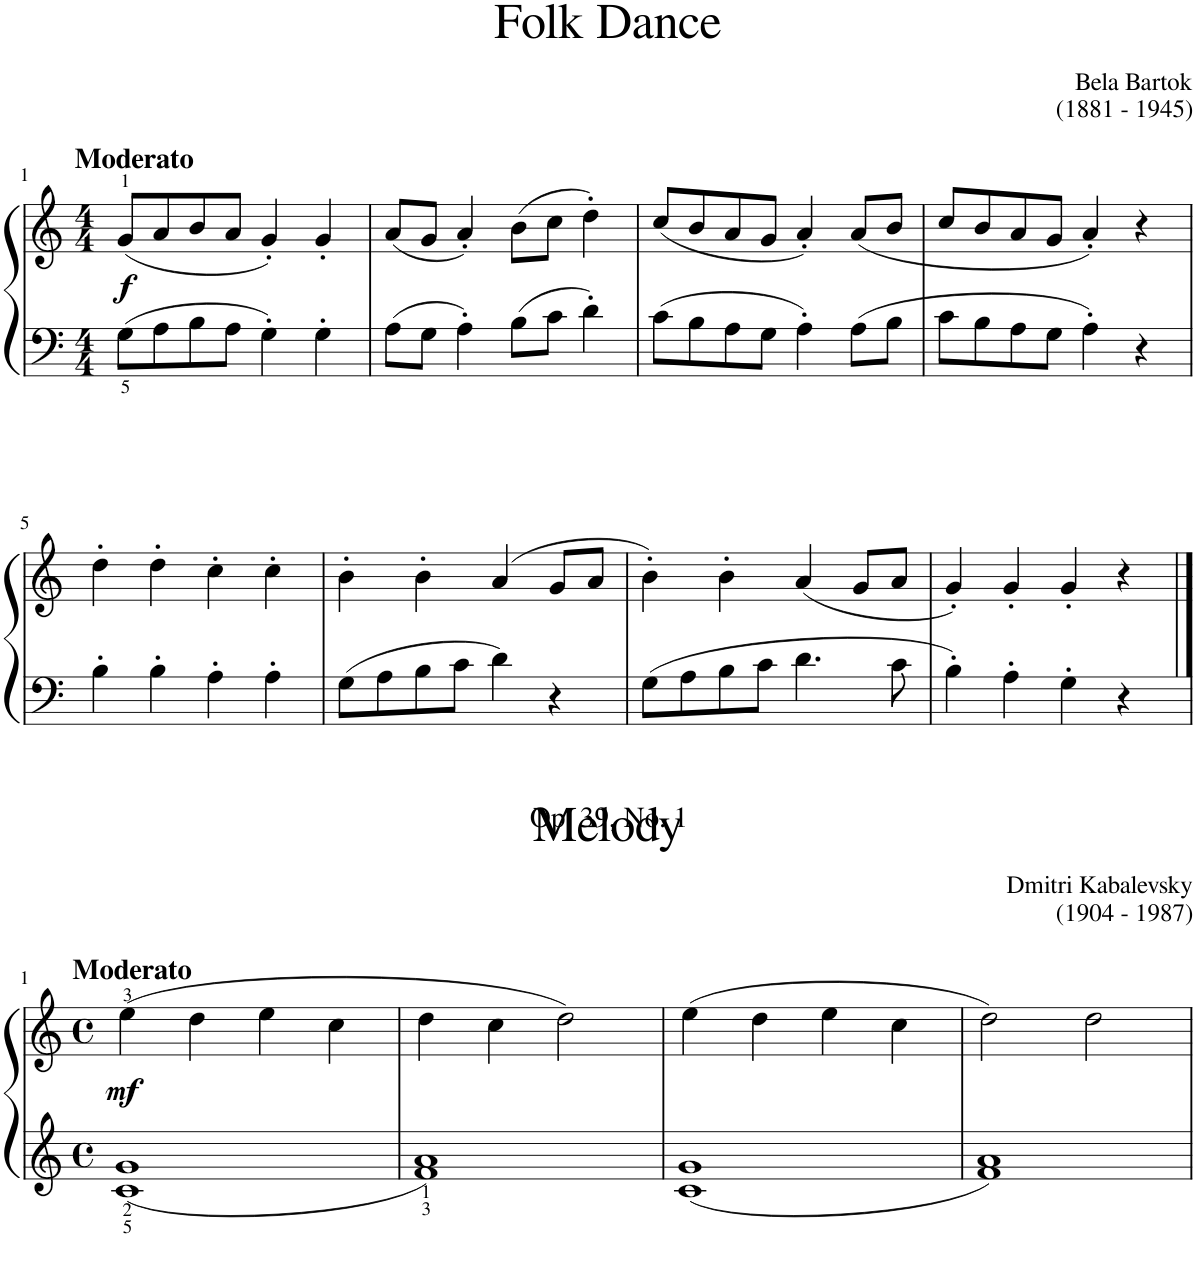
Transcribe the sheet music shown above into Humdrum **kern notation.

**kern	**kern	**dynam
*part1	*part1	*part1
*staff2	*staff1	*staff1/2
*I"Piano	*	*
*I'Pno	*	*
!!LO:PB:g=z
*clefF4	*clefG2	*
*k[]	*k[]	*
*M4/4	*M4/4	*
=1	=1	=1
!	!LO:TX:a:B:t=Moderato	!
!	!	!LO:DY:b
8G\L	(8g/L	f
8A\	8a/	.
8B\	8b/	.
8A\J	8a/J	.
4G'\	4g'/)	.
4G'\	4g'/	.
=2	=2	=2
8A\L	(8a/L	.
8G\J	8g/J	.
4A'\	4a'/)	.
8B\L	(8b\L	.
8c\J	8cc\J	.
4d'\	4dd'\)	.
=3	=3	=3
8c\L	(8cc/L	.
8B\	8b/	.
8A\	8a/	.
8G\J	8g/J	.
4A'\	4a'/)	.
8A\L	(8a/L	.
8B\J	8b/J	.
=4	=4	=4
8c\L	8cc/L	.
8B\	8b/	.
8A\	8a/	.
8G\J	8g/J	.
4A'\	4a'/)	.
4r	4r	.
!!LO:LB:g=z
=5	=5	=5
4B'\	4dd'\	.
4B'\	4dd'\	.
4A'\	4cc'\	.
4A'\	4cc'\	.
=6	=6	=6
8G\L	4b'\	.
8A\	.	.
8B\	4b'\	.
8c\J	.	.
4d\	(4a/	.
4r	8g/L	.
.	8a/J	.
=7	=7	=7
8G\L	4b'\)	.
8A\	.	.
8B\	4b'\	.
8c\J	.	.
4.d\	(4a/	.
.	8g/L	.
8c\	8a/J	.
=8	=8	=8
4B'\	4g'/)	.
4A'\	4g'/	.
4G'\	4g'/	.
4r	4r	.
!!LO:LB:g=z
==1	==1	==1
*clefG2	*	*
*M4/4	*M4/4	*
*met(c)	*met(c)	*
!	!LO:TX:a:B:t=Moderato	!
!	!	!LO:DY:b
1c 1g	(4ee\	mf
.	4dd\	.
.	4ee\	.
.	4cc\	.
=2	=2	=2
1f 1a	4dd\	.
.	4cc\	.
.	2dd\)	.
=3	=3	=3
1c 1g	(4ee\	.
.	4dd\	.
.	4ee\	.
.	4cc\	.
=4	=4	=4
1f 1a	2dd\)	.
.	2dd\	.
=	=	=
*-	*-	*-
